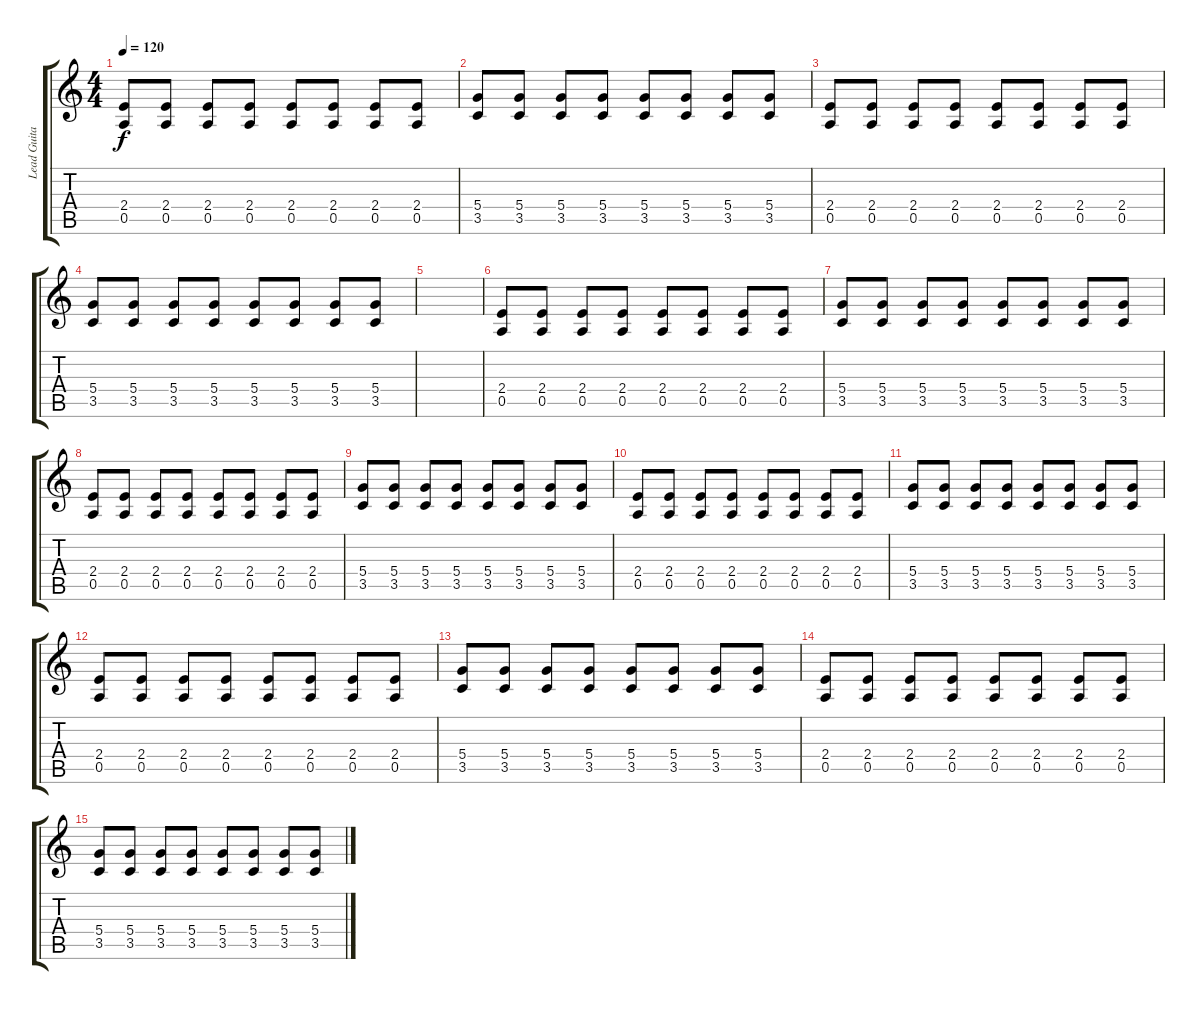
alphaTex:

\track ("Lead Guitar" "Lead Guita") {instrument electricguitarmuted}
\staff {score tabs}
\tuning (E4 B3 G3 D3 A2 E2) {hide}
\ts (4 4)
\tempo 120
\clef g2
\ks c
(2.4 0.5).8{dy f} (2.4 0.5).8 (2.4 0.5).8 (2.4 0.5).8 (2.4 0.5).8 (2.4 0.5).8 (2.4 0.5).8 (2.4 0.5).8 |
(5.4 3.5).8 (5.4 3.5).8 (5.4 3.5).8 (5.4 3.5).8 (5.4 3.5).8 (5.4 3.5).8 (5.4 3.5).8 (5.4 3.5).8 |
(2.4 0.5).8 (2.4 0.5).8 (2.4 0.5).8 (2.4 0.5).8 (2.4 0.5).8 (2.4 0.5).8 (2.4 0.5).8 (2.4 0.5).8 |
(5.4 3.5).8 (5.4 3.5).8 (5.4 3.5).8 (5.4 3.5).8 (5.4 3.5).8 (5.4 3.5).8 (5.4 3.5).8 (5.4 3.5).8 |
|
(2.4 0.5).8 (2.4 0.5).8 (2.4 0.5).8 (2.4 0.5).8 (2.4 0.5).8 (2.4 0.5).8 (2.4 0.5).8 (2.4 0.5).8 |
(5.4 3.5).8 (5.4 3.5).8 (5.4 3.5).8 (5.4 3.5).8 (5.4 3.5).8 (5.4 3.5).8 (5.4 3.5).8 (5.4 3.5).8 |
(2.4 0.5).8 (2.4 0.5).8 (2.4 0.5).8 (2.4 0.5).8 (2.4 0.5).8 (2.4 0.5).8 (2.4 0.5).8 (2.4 0.5).8 |
(5.4 3.5).8 (5.4 3.5).8 (5.4 3.5).8 (5.4 3.5).8 (5.4 3.5).8 (5.4 3.5).8 (5.4 3.5).8 (5.4 3.5).8 |
(2.4 0.5).8 (2.4 0.5).8 (2.4 0.5).8 (2.4 0.5).8 (2.4 0.5).8 (2.4 0.5).8 (2.4 0.5).8 (2.4 0.5).8 |
(5.4 3.5).8 (5.4 3.5).8 (5.4 3.5).8 (5.4 3.5).8 (5.4 3.5).8 (5.4 3.5).8 (5.4 3.5).8 (5.4 3.5).8 |
(2.4 0.5).8 (2.4 0.5).8 (2.4 0.5).8 (2.4 0.5).8 (2.4 0.5).8 (2.4 0.5).8 (2.4 0.5).8 (2.4 0.5).8 |
(5.4 3.5).8 (5.4 3.5).8 (5.4 3.5).8 (5.4 3.5).8 (5.4 3.5).8 (5.4 3.5).8 (5.4 3.5).8 (5.4 3.5).8 |
(2.4 0.5).8 (2.4 0.5).8 (2.4 0.5).8 (2.4 0.5).8 (2.4 0.5).8 (2.4 0.5).8 (2.4 0.5).8 (2.4 0.5).8 |
(5.4 3.5).8 (5.4 3.5).8 (5.4 3.5).8 (5.4 3.5).8 (5.4 3.5).8 (5.4 3.5).8 (5.4 3.5).8 (5.4 3.5).8
